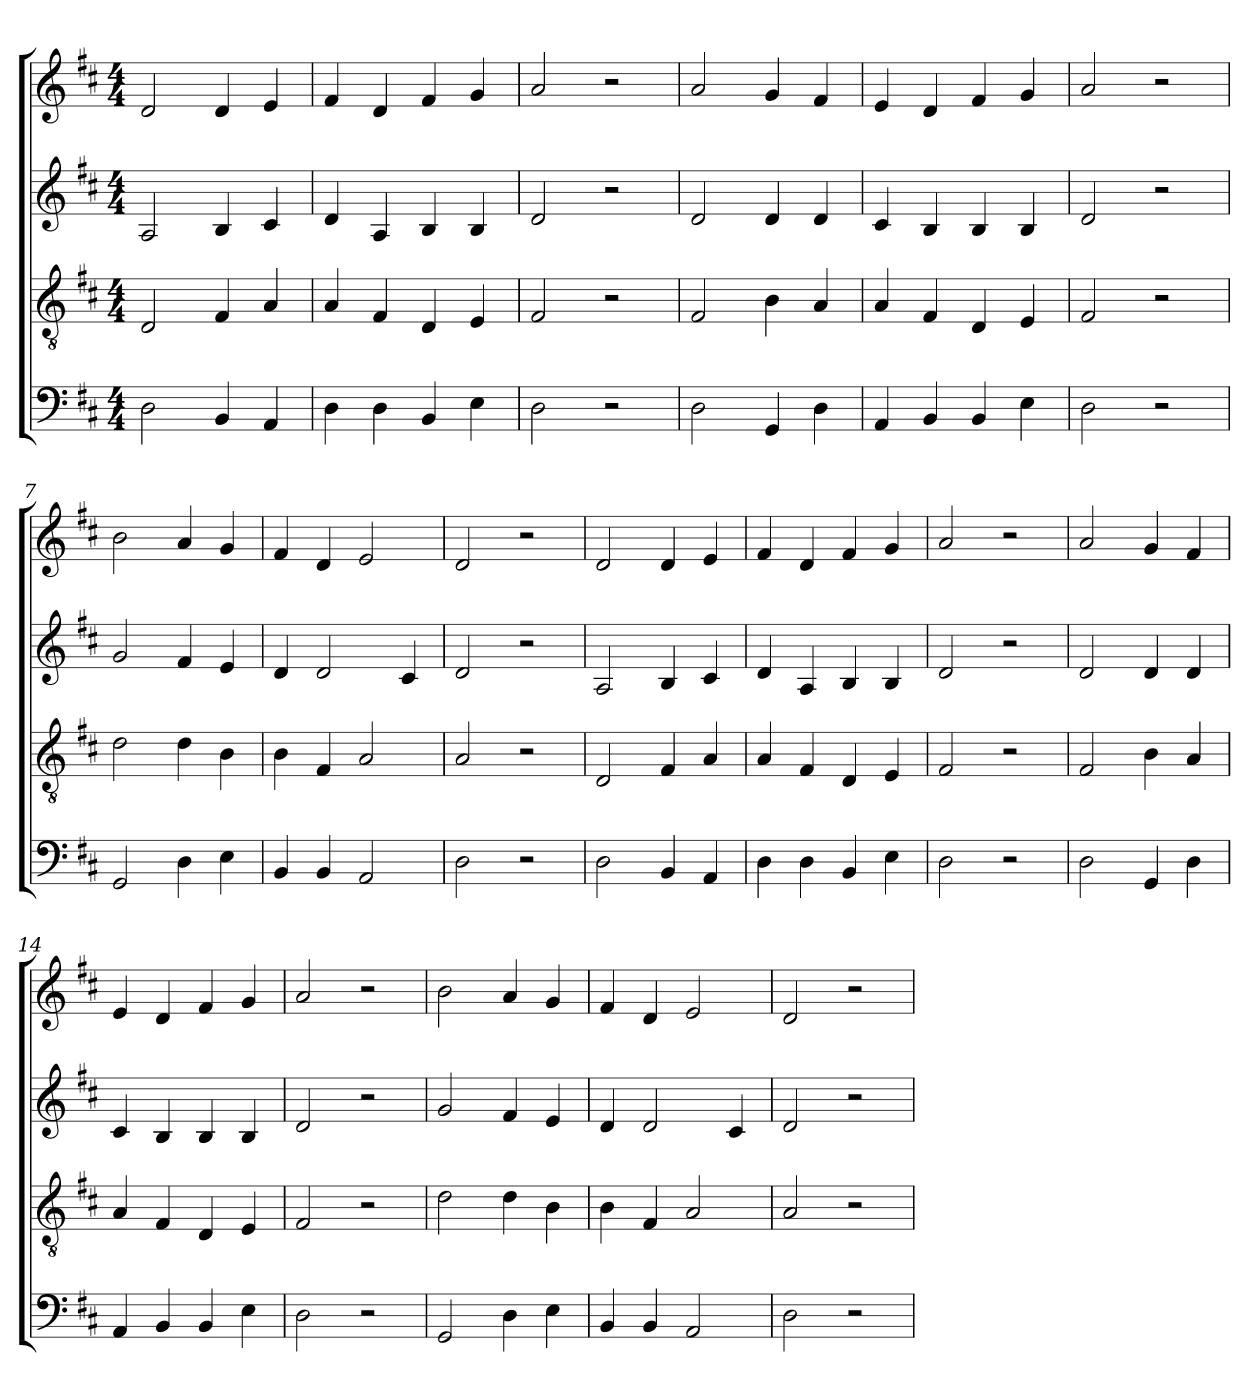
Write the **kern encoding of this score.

**kern	**kern	**kern	**kern
*part4	*part3	*part2	*part1
*staff4	*staff3	*staff2	*staff1
*clefF4	*clefGv2	*clefG2	*clefG2
*k[f#c#]	*k[f#c#]	*k[f#c#]	*k[f#c#]
*M4/4	*M4/4	*M4/4	*M4/4
=1	=1	=1	=1
2D	2D	2A	2d
4BB	4F#	4B	4d
4AA	4A	4c#	4e
=2	=2	=2	=2
4D	4A	4d	4f#
4D	4F#	4A	4d
4BB	4D	4B	4f#
4E	4E	4B	4g
=3	=3	=3	=3
2D	2F#	2d	2a
2r	2r	2r	2r
=4	=4	=4	=4
2D	2F#	2d	2a
4GG	4B	4d	4g
4D	4A	4d	4f#
=5	=5	=5	=5
4AA	4A	4c#	4e
4BB	4F#	4B	4d
4BB	4D	4B	4f#
4E	4E	4B	4g
=6	=6	=6	=6
2D	2F#	2d	2a
2r	2r	2r	2r
=7	=7	=7	=7
2GG	2d	2g	2b
4D	4d	4f#	4a
4E	4B	4e	4g
=8	=8	=8	=8
4BB	4B	4d	4f#
4BB	4F#	2d	4d
2AA	2A	.	2e
.	.	4c#	.
=9	=9	=9	=9
2D	2A	2d	2d
2r	2r	2r	2r
!!LO:LB:g=z
=10	=10	=10	=10
2D	2D	2A	2d
4BB	4F#	4B	4d
4AA	4A	4c#	4e
=11	=11	=11	=11
4D	4A	4d	4f#
4D	4F#	4A	4d
4BB	4D	4B	4f#
4E	4E	4B	4g
=12	=12	=12	=12
2D	2F#	2d	2a
2r	2r	2r	2r
=13	=13	=13	=13
2D	2F#	2d	2a
4GG	4B	4d	4g
4D	4A	4d	4f#
=14	=14	=14	=14
4AA	4A	4c#	4e
4BB	4F#	4B	4d
4BB	4D	4B	4f#
4E	4E	4B	4g
=15	=15	=15	=15
2D	2F#	2d	2a
2r	2r	2r	2r
=16	=16	=16	=16
2GG	2d	2g	2b
4D	4d	4f#	4a
4E	4B	4e	4g
=17	=17	=17	=17
4BB	4B	4d	4f#
4BB	4F#	2d	4d
2AA	2A	.	2e
.	.	4c#	.
=18	=18	=18	=18
2D	2A	2d	2d
2r	2r	2r	2r
=	=	=	=
*-	*-	*-	*-
